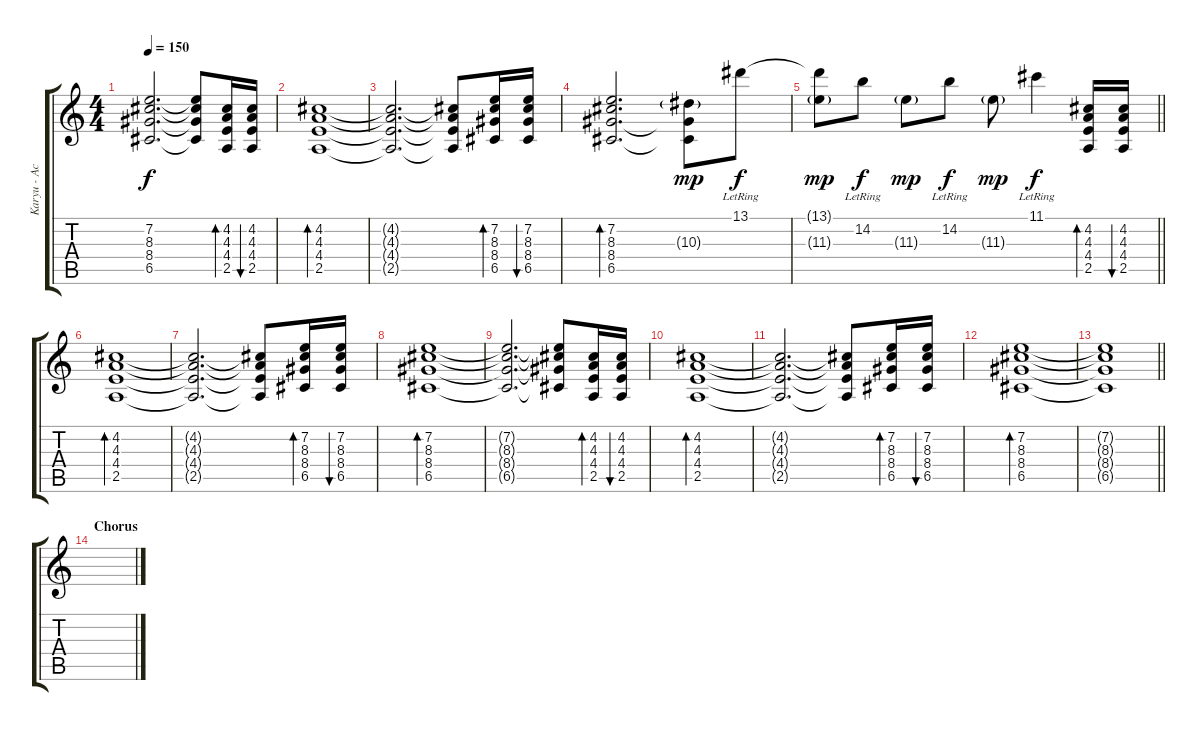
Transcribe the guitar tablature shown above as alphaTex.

\track ("Karyu - Acoustic Guitar" "Karyu - Ac") {instrument acousticguitarsteel}
\staff {score tabs}
\tuning (D4 A3 F3 C3 G2 D2) {hide}
\ts (4 4)
\tempo 150
\clef g2
\ks c
(7.2{t} 8.3{t} 8.4{t} 6.5{t}).2{d dy f} (7.2{t} 8.3{t} 8.4{t} 6.5{t}).8 (4.2 4.3 4.4 2.5).16{bd 120} (4.2 4.3 4.4 2.5).16{bu 120} |
(4.2 4.3 4.4 2.5).1{bd 120} |
(4.2{t} 4.3{t} 4.4{t} 2.5{t}).2{d} (4.2{t} 4.3{t} 4.4{t} 2.5{t}).8 (7.2 8.3 8.4 6.5).16{bd 120} (7.2 8.3 8.4 6.5).16{bu 120} |
(7.2 8.3 8.4 6.5).2{d bd 120} (10.3{g} 8.4{t} 6.5{t}).8{dy mp} 13.1{lr}.8{dy f} |
\barLineRight lightlight
(13.1{t} 11.3{g}).8{dy mp} 14.2{lr}.8{dy f} 11.3{g}.8{dy mp} 14.2{lr}.8{dy f} 11.3{g}.8{dy mp} 11.1{lr}.4{dy f} (4.2 4.3 4.4 2.5).16{bd 120} (4.2 4.3 4.4 2.5).16{bu 120} |
\section ("" "")
(4.2 4.3 4.4 2.5).1{bd 120} |
(4.2{t} 4.3{t} 4.4{t} 2.5{t}).2{d} (4.2{t} 4.3{t} 4.4{t} 2.5{t}).8 (7.2 8.3 8.4 6.5).16{bd 120} (7.2 8.3 8.4 6.5).16{bu 120} |
(7.2 8.3 8.4 6.5).1{bd 120} |
(7.2{t} 8.3{t} 8.4{t} 6.5{t}).2{d} (7.2{t} 8.3{t} 8.4{t} 6.5{t}).8 (4.2 4.3 4.4 2.5).16{bd 120} (4.2 4.3 4.4 2.5).16{bu 120} |
(4.2 4.3 4.4 2.5).1{bd 120} |
(4.2{t} 4.3{t} 4.4{t} 2.5{t}).2{d} (4.2{t} 4.3{t} 4.4{t} 2.5{t}).8 (7.2 8.3 8.4 6.5).16{bd 120} (7.2 8.3 8.4 6.5).16{bu 120} |
(7.2 8.3 8.4 6.5).1{bd 120} |
\barLineRight lightlight
(7.2{t} 8.3{t} 8.4{t} 6.5{t}).1 |
\section ("" "Chorus")
